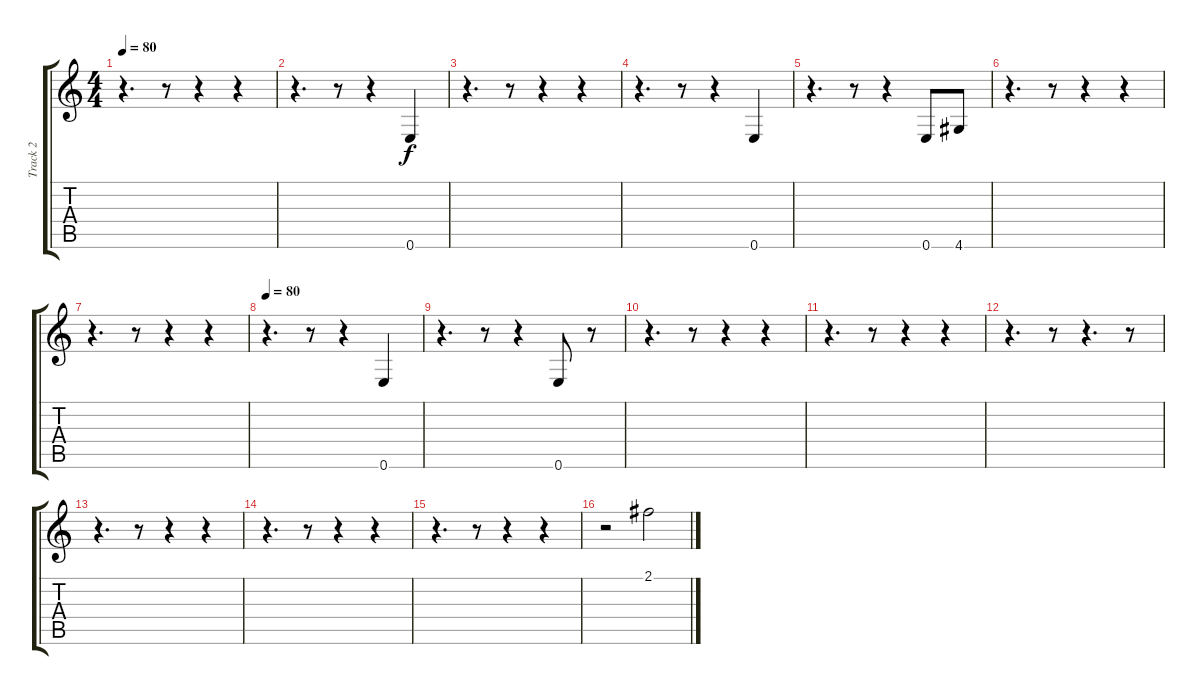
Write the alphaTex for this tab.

\track ("Track 2" "Track 2") {instrument fretlessbass}
\staff {score tabs}
\tuning (E4 B3 G3 D3 A2 E2) {hide}
\ts (4 4)
\tempo 80
\clef g2
\ks c
r.4{d dy f} r.8 r.4 r.4 |
r.4{d} r.8 r.4 0.6.4 |
r.4{d} r.8 r.4 r.4 |
r.4{d} r.8 r.4 0.6.4 |
r.4{d} r.8 r.4 0.6.8 4.6.8 |
r.4{d} r.8 r.4 r.4 |
r.4{d} r.8 r.4 r.4 |
\tempo 80
r.4{d} r.8 r.4 0.6.4 |
r.4{d} r.8 r.4 0.6.8 r.8 |
r.4{d} r.8 r.4 r.4 |
r.4{d} r.8 r.4 r.4 |
r.4{d} r.8 r.4{d} r.8 |
r.4{d} r.8 r.4 r.4 |
r.4{d} r.8 r.4 r.4 |
r.4{d} r.8 r.4 r.4 |
r.2 2.1.2
